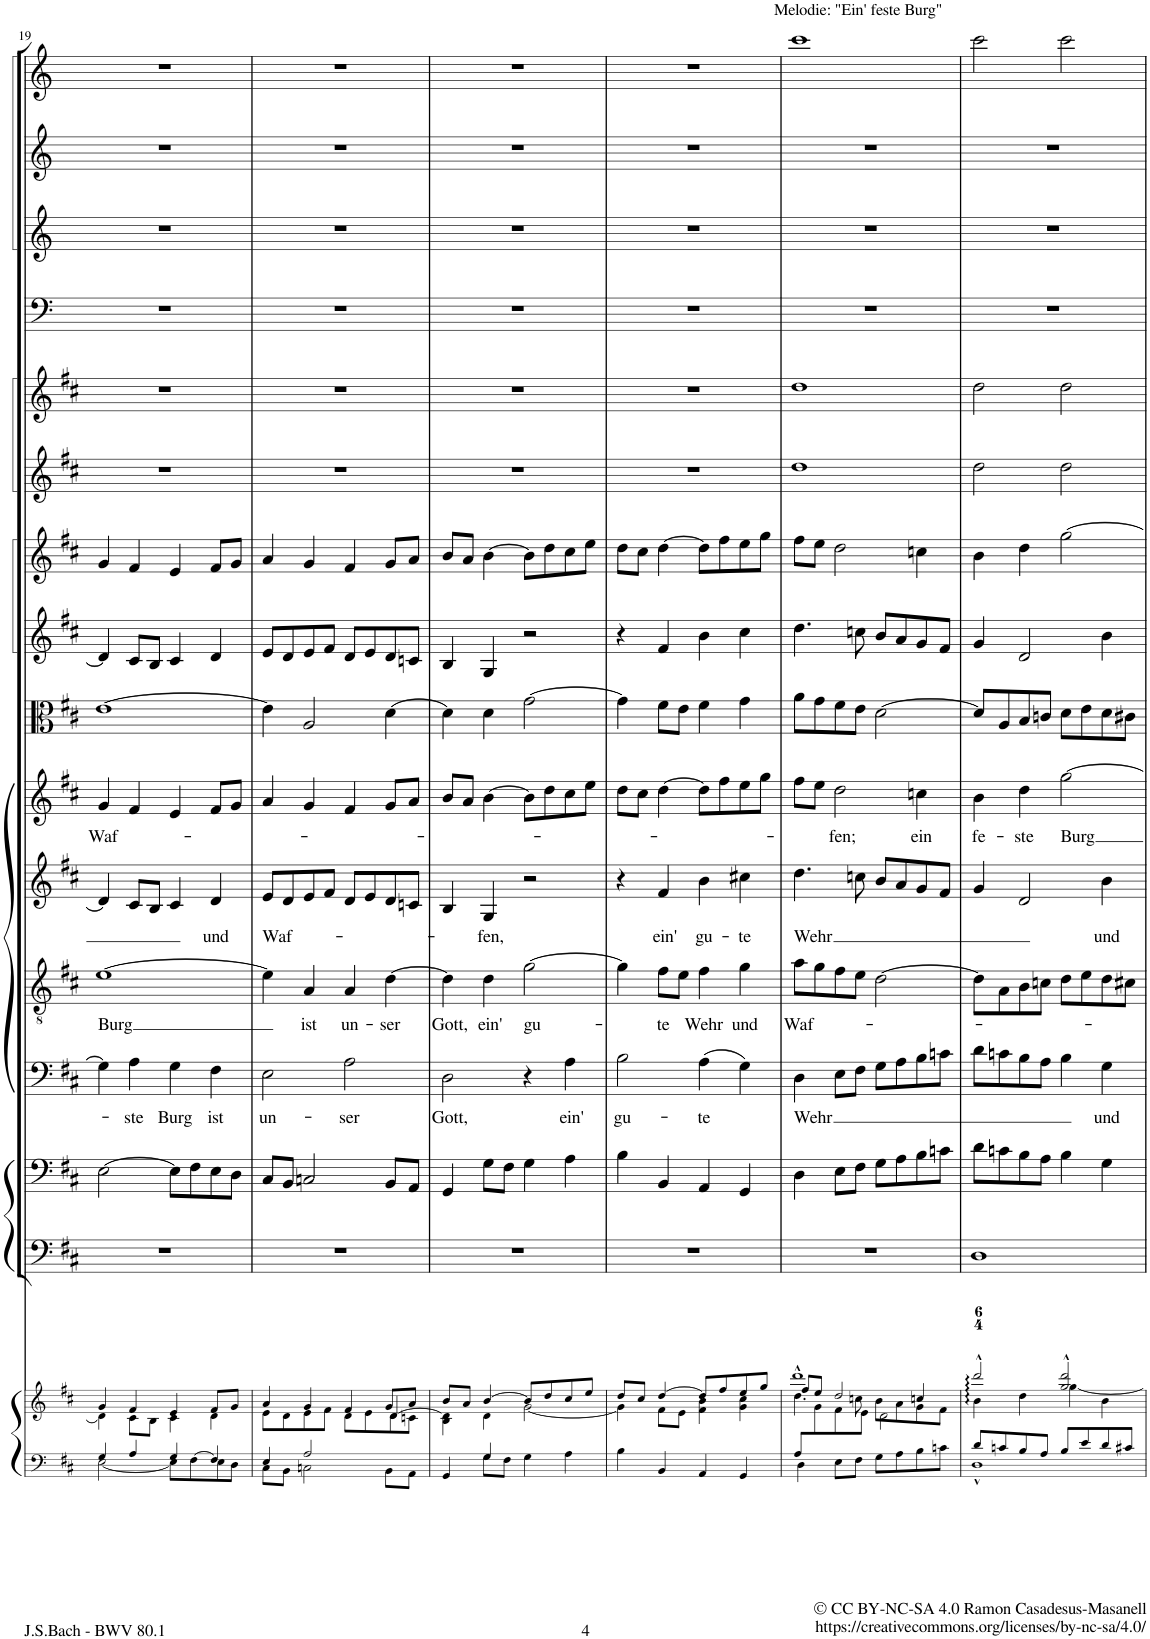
**kern	**kern	**kern	**kern	**kern	**text	**kern	**text	**kern	**text	**kern	**text	**kern	**kern	**kern	**kern	**kern	**kern	**kern	**kern	**kern
*part16	*part16	*part15	*part14	*part13	*part13	*part12	*part12	*part11	*part11	*part10	*part10	*part9	*part8	*part7	*part6	*part5	*part4	*part3	*part2	*part1
*staff17	*staff16	*staff15	*staff14	*staff13	*staff13	*staff12	*staff12	*staff11	*staff11	*staff10	*staff10	*staff9	*staff8	*staff7	*staff6	*staff5	*staff4	*staff3	*staff2	*staff1
*I"Piano reduction	*	*I"Violone	*I"Violoncello	*I"Basso	*	*I"Tenore	*	*I"Alto	*	*I"Soprano	*	*I"Viola	*I"Violino II	*I"Violino I	*I"Oboe II	*I"Oboe I	*I"Timpani	*I"Tromba III (D)	*I"Tromba II (D)	*I"Tromba I (D)
*I'Pno	*	*	*	*	*	*	*	*	*	*	*	*	*	*	*I'Ob	*I'Ob	*I'Timp	*	*	*
!!LO:PB:g=z
*clefF4	*clefG2	*clefF4	*clefF4	*clefF4	*	*clefGv2	*	*clefG2	*	*clefG2	*	*clefC3	*clefG2	*clefG2	*clefG2	*clefG2	*clefF4	*clefG2	*clefG2	*clefG2
*	*	*Trd7c12	*	*	*	*	*	*	*	*	*	*	*	*	*	*	*	*Trd-1c-2	*Trd-1c-2	*Trd-1c-2
*k[f#c#]	*k[f#c#]	*k[f#c#]	*k[f#c#]	*k[f#c#]	*	*k[f#c#]	*	*k[f#c#]	*	*k[f#c#]	*	*k[f#c#]	*k[f#c#]	*k[f#c#]	*k[f#c#]	*k[f#c#]	*k[]	*k[]	*k[]	*k[]
*M4/4	*M4/4	*M4/4	*M4/4	*M4/4	*	*M4/4	*	*M4/4	*	*M4/4	*	*M4/4	*M4/4	*M4/4	*M4/4	*M4/4	*M4/4	*M4/4	*M4/4	*M4/4
*met(c)	*met(c)	*met(c)	*met(c)	*met(c)	*	*met(c)	*	*met(c)	*	*met(c)	*	*met(c)	*met(c)	*met(c)	*met(c)	*met(c)	*met(c)	*met(c)	*met(c)	*met(c)
=19	=19	=19	=19	=19	=19	=19	=19	=19	=19	=19	=19	=19	=19	=19	=19	=19	=19	=19	=19	=19
*^	*^	*	*	*	*	*	*	*	*	*	*	*	*	*	*	*	*	*	*	*
!	!	!	!	!	!	!	!	!	!LO:LY:b	!	!	!	!LO:LY:b	!	!	!	!	!	!	!	!	!
4G/	[2E\	4g/	4d\]	1r	[2E\	4G\]	.	[1e	Burg	4d/]	.	4g/	Waf	[1e	4d/]	4g/	1r	1r	1r	1r	1r	1r
!	!	!	!	!	!	!	!LO:LY:b	!	!	!	!	!	!	!	!	!	!	!	!	!	!	!
4A/	.	4f#/	8c#\L	.	.	4A\	-ste	.	.	8c#/L	.	4f#/	.	.	8c#/L	4f#/	.	.	.	.	.	.
.	.	.	8B\J	.	.	.	.	.	.	8B/J	.	.	.	.	8B/J	.	.	.	.	.	.	.
!	!	!	!	!	!	!	!LO:LY:b	!	!	!	!	!	!	!	!	!	!	!	!	!	!	!
4G/	8E\L]	4e/	4c#\	.	8E\L]	4G\	Burg	.	.	4c#/	.	4e/	.	.	4c#/	4e/	.	.	.	.	.	.
.	[>8F#\	.	.	.	8F#\	.	.	.	.	.	.	.	.	.	.	.	.	.	.	.	.	.
!	!	!	!	!	!	!	!LO:LY:b	!	!	!	!LO:LY:b	!	!	!	!	!	!	!	!	!	!	!
4F#/]	8E\	8f#/L	4d\	.	8E\	4F#\	ist	.	.	4d/	und	8f#/L	.	.	4d/	8f#/L	.	.	.	.	.	.
.	8D\J	8g/J	.	.	8D\J	.	.	.	.	.	.	8g/J	.	.	.	8g/J	.	.	.	.	.	.
=20	=20	=20	=20	=20	=20	=20	=20	=20	=20	=20	=20	=20	=20	=20	=20	=20	=20	=20	=20	=20	=20	=20
*	*	*	*^	*	*	*	*	*	*	*	*	*	*	*	*	*	*	*	*	*	*	*
!	!	!	!	!	!	!	!	!LO:LY:b	!	!	!	!LO:LY:b	!	!	!	!	!	!	!	!	!	!	!
4E/	8C#\L	4a/	8e\L	2.ryy	1r	8C#/L	2E\	un-	4e\]	.	8e/L	Waf-	4a/	.	4e\]	8e/L	4a/	1r	1r	1r	1r	1r	1r
.	8BB\J	.	8d\	.	.	8BB/J	.	.	.	.	8d/	.	.	.	.	8d/	.	.	.	.	.	.	.
!	!	!	!	!	!	!	!	!	!	!LO:LY:b	!	!	!	!	!	!	!	!	!	!	!	!	!
2A/	2Cn\	4g/	8e\	.	.	2Cn/	.	.	4A/	ist	8e/	.	4g/	.	2A/	8e/	4g/	.	.	.	.	.	.
.	.	.	8f#\J	.	.	.	.	.	.	.	8f#/J	.	.	.	.	8f#/J	.	.	.	.	.	.	.
!	!	!	!	!	!	!	!	!LO:LY:b	!	!LO:LY:b	!	!	!	!	!	!	!	!	!	!	!	!	!
.	.	4f#/	8d\L	.	.	.	2A\	ser	4A/	un-	8d/L	.	4f#/	.	.	8d/L	4f#/	.	.	.	.	.	.
.	.	.	8e\	.	.	.	.	.	.	.	8e/	.	.	.	.	8e/	.	.	.	.	.	.	.
!	!	!	!	!	!	!	!	!	!	!LO:LY:b	!	!	!	!	!	!	!	!	!	!	!	!	!
4ryy	8BB\L	8g/L	8d\	[4d/	.	8BB/L	.	.	[4d\	ser	8d/	.	8g/L	.	[4d\	8d/	8g/L	.	.	.	.	.	.
.	8AA\J	8a/J	8cn\J	.	.	8AA/J	.	.	.	.	8cn/J	.	8a/J	.	.	8cn/J	8a/J	.	.	.	.	.	.
*	*	*	*v	*v	*	*	*	*	*	*	*	*	*	*	*	*	*	*	*	*	*	*	*
=21	=21	=21	=21	=21	=21	=21	=21	=21	=21	=21	=21	=21	=21	=21	=21	=21	=21	=21	=21	=21	=21	=21
!	!	!	!	!	!	!	!LO:LY:b	!	!LO:LY:b	!	!	!	!	!	!	!	!	!	!	!	!	!
4GG/	4ryy	8b/L	4B\ 4d\]	1r	4GG/	2D\	Gott,	4d\]	Gott,	4B/	.	8b/L	.	4d\]	4B/	8b/L	1r	1r	1r	1r	1r	1r
.	.	8a/J	.	.	.	.	.	.	.	.	.	8a/J	.	.	.	8a/J	.	.	.	.	.	.
!	!	!	!	!	!	!	!	!	!LO:LY:b	!	!LO:LY:b	!	!	!	!	!	!	!	!	!	!	!
4G/	8G\L	[4b/	4d\	.	8G\L	.	.	4d\	ein'	4G/	-fen,	[4b\	.	4d\	4G/	[4b\	.	.	.	.	.	.
.	8F#\J	.	.	.	8F#\J	.	.	.	.	.	.	.	.	.	.	.	.	.	.	.	.	.
!	!	!	!	!	!	!	!	!	!LO:LY:b	!	!	!	!	!	!	!	!	!	!	!	!	!
2ryy	4G\	8b/L]	[2g\	.	4G\	4r	.	[2g\	gu-	2r	.	8b\L]	.	[2g\	2r	8b\L]	.	.	.	.	.	.
.	.	8dd/	.	.	.	.	.	.	.	.	.	8dd\	.	.	.	8dd\	.	.	.	.	.	.
!	!	!	!	!	!	!	!LO:LY:b	!	!	!	!	!	!	!	!	!	!	!	!	!	!	!
.	4A\	8cc#/	.	.	4A\	4A\	ein'	.	.	.	.	8cc#\	.	.	.	8cc#\	.	.	.	.	.	.
.	.	8ee/J	.	.	.	.	.	.	.	.	.	8ee\J	.	.	.	8ee\J	.	.	.	.	.	.
*v	*v	*	*	*	*	*	*	*	*	*	*	*	*	*	*	*	*	*	*	*	*	*
=22	=22	=22	=22	=22	=22	=22	=22	=22	=22	=22	=22	=22	=22	=22	=22	=22	=22	=22	=22	=22	=22
!	!	!	!	!	!	!LO:LY:b	!	!	!	!	!	!	!	!	!	!	!	!	!	!	!
4B\	8dd/L	4g\]	1r	4B\	2B\	gu-	4g\]	.	4r	.	8dd\L	.	4g\]	4r	8dd\L	1r	1r	1r	1r	1r	1r
.	8cc#/J	.	.	.	.	.	.	.	.	.	8cc#\J	.	.	.	8cc#\J	.	.	.	.	.	.
!	!	!	!	!	!	!	!	!LO:LY:b	!	!LO:LY:b	!	!	!	!	!	!	!	!	!	!	!
4BB/	[4dd/	8f#\L	.	4BB/	.	.	8f#\L	-te	4f#/	ein'	[4dd\	.	8f#\L	4f#/	[4dd\	.	.	.	.	.	.
.	.	8e\J	.	.	.	.	8e\J	.	.	.	.	.	8e\J	.	.	.	.	.	.	.	.
!	!	!	!	!	!	!LO:LY:b	!	!LO:LY:b	!	!LO:LY:b	!	!	!	!	!	!	!	!	!	!	!
4AA/	8dd/L]	4f#\ 4b\	.	4AA/	(4A\	te	4f#\	Wehr	4b\	gu-	8dd\L]	.	4f#\	4b\	8dd\L]	.	.	.	.	.	.
.	8ff#/	.	.	.	.	.	.	.	.	.	8ff#\	.	.	.	8ff#\	.	.	.	.	.	.
!	!	!	!	!	!	!	!	!LO:LY:b	!	!LO:LY:b	!	!	!	!	!	!	!	!	!	!	!
4GG/	8ee/	4g\ 4cc#\	.	4GG/	4G\)	.	4g\	und	4cc#X\	te	8ee\	.	4g\	4cc#\	8ee\	.	.	.	.	.	.
.	8gg/J	.	.	.	.	.	.	.	.	.	8gg\J	.	.	.	8gg\J	.	.	.	.	.	.
=23	=23	=23	=23	=23	=23	=23	=23	=23	=23	=23	=23	=23	=23	=23	=23	=23	=23	=23	=23	=23	=23
*^	*^	*^	*	*	*	*	*	*	*	*	*	*	*	*	*	*	*	*	*	*	*
!	!	!	!	!	!	!	!	!	!	!	!	!	!	!	!	!	!	!	!	!	!	!	!	!LO:TX:a:t=Melodie&colon; "Ein' feste Burg"
!	!	!	!	!	!	!	!	!	!LO:LY:b	!	!LO:LY:b	!	!LO:LY:b	!	!	!	!	!	!	!	!	!	!	!
8A/L	4D\	8ff#/L	8ryy	1ddd^^	4.dd\	1r	4D\	4D\	Wehr	8a\L	Waf	4.dd\	-Wehr	8ff#\L	.	8a\L	4.dd\	8ff#\L	1dd	1dd	1r	1r	1r	1ccc
2..ryy	.	8ee/J	8g\	.	.	.	.	.	.	8g\	.	.	.	8ee\J	.	8g\	.	8ee\J	.	.	.	.	.	.
!	!	!	!	!	!	!	!	!	!	!	!	!	!	!	!LO:LY:b	!	!	!	!	!	!	!	!	!
.	8E\L	2dd/	8f#\	.	.	.	8E\L	8E\L	.	8f#\	.	.	.	2dd\	fen;	8f#\	.	2dd\	.	.	.	.	.	.
.	8F#\J	.	8e\J	.	8ccn\	.	8F#\J	8F#\J	.	8e\J	.	8ccn\	.	.	.	8e\J	8ccn\	.	.	.	.	.	.	.
.	8G\L	.	2d\	.	8b\L	.	8G\L	8G\L	.	[2d\	.	8b/L	.	.	.	[2d\	8b/L	.	.	.	.	.	.	.
.	8A\	.	.	.	8a\	.	8A\	8A\	.	.	.	8a/	.	.	.	.	8a/	.	.	.	.	.	.	.
!	!	!	!	!	!	!	!	!	!	!	!	!	!	!	!LO:LY:b	!	!	!	!	!	!	!	!	!
.	8B\	4ccn/	.	.	8g\	.	8B\	8B\	.	.	.	8g/	.	4ccn\	ein	.	8g/	4ccn\	.	.	.	.	.	.
.	8cn\J	.	.	.	8f#\J	.	8cn\J	8cn\J	.	.	.	8f#/J	.	.	.	.	8f#/J	.	.	.	.	.	.	.
=24	=24	=24	=24	=24	=24	=24	=24	=24	=24	=24	=24	=24	=24	=24	=24	=24	=24	=24	=24	=24	=24	=24	=24	=24
!	!	!	!	!	!	!	!	!	!	!	!	!	!	!	!LO:LY:b	!	!	!	!	!	!	!	!	!
*	*	*	*v	*v	*v	*	*	*	*	*	*	*	*	*	*	*	*	*	*	*	*	*	*	*
8d/L	1D^^	2ddd^^/	4b\	1D	8d\L	8d\L	.	8d\L]	.	4g/	.	4b\	fe-	8d/L]	4g/	4b\	2dd\	2dd\	1r	1r	1r	2ccc\
8cn/	.	.	.	.	8cn\	8cn\	.	8A\	.	.	.	.	.	8A/	.	.	.	.	.	.	.	.
!	!	!	!	!	!	!	!	!	!	!	!	!	!LO:LY:b	!	!	!	!	!	!	!	!	!
8B/	.	.	4dd\	.	8B\	8B\	.	8B\	.	2d/	.	4dd\	ste	8B/	2d/	4dd\	.	.	.	.	.	.
8A/J	.	.	.	.	8A\J	8A\J	.	8cn\J	.	.	.	.	.	8cn/J	.	.	.	.	.	.	.	.
!	!	!	!	!	!	!	!	!	!	!	!	!	!LO:LY:b	!	!	!	!	!	!	!	!	!
8B/L	.	2gg/^^ 2ddd/^^	[4gg\	.	4B\	4B\	.	8d\L	.	.	.	[2gg\	-Burg	8d\L	.	[2gg\	2dd\	2dd\	.	.	.	2ccc\
8e/	.	.	.	.	.	.	.	8e\	.	.	.	.	.	8e\	.	.	.	.	.	.	.	.
!	!	!	!	!	!	!	!LO:LY:b	!	!	!	!LO:LY:b	!	!	!	!	!	!	!	!	!	!	!
8d/	.	.	4b\	.	4G\	4G\	und	8d\	.	4b\	und	.	.	8d\	4b\	.	.	.	.	.	.	.
8c#X/J	.	.	.	.	.	.	.	8c#X\J	.	.	.	.	.	8c#X\J	.	.	.	.	.	.	.	.
*v	*v	*	*	*	*	*	*	*	*	*	*	*	*	*	*	*	*	*	*	*	*	*
*	*v	*v	*	*	*	*	*	*	*	*	*	*	*	*	*	*	*	*	*	*	*
=	=	=	=	=	=	=	=	=	=	=	=	=	=	=	=	=	=	=	=	=
*-	*-	*-	*-	*-	*-	*-	*-	*-	*-	*-	*-	*-	*-	*-	*-	*-	*-	*-	*-	*-
